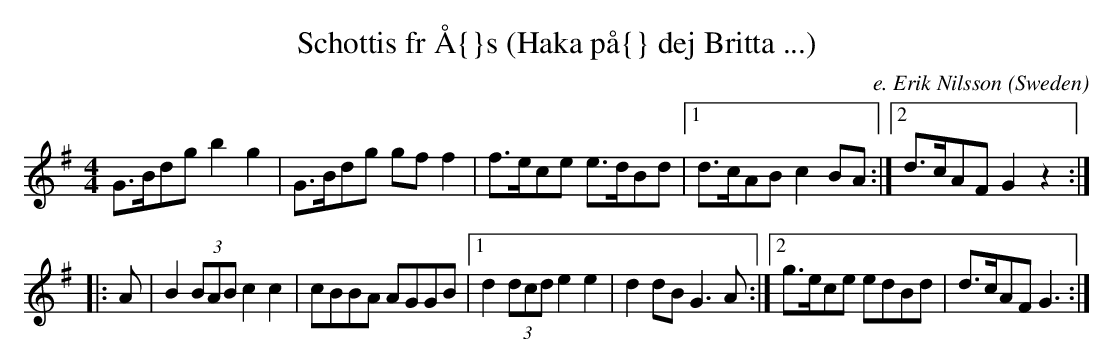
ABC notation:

X:1
T:Schottis fr \AA{}s (Haka p\aa{} dej Britta ...)
O:Sweden
M:4/4
C:e. Erik Nilsson
K:G
G>Bdg b2g2 | G>Bdg gff2 |\
f>ece e>dBd |1 d>cAB c2BA :|2 d>cAF G2z2 :|*
|:A|\
B2(3BAB c2c2 | cBBA AGGB |1 \
d2 (3dcd e2e2 | d2dB G3A :|2 \
g>ece edBd | d>cAF G3 :|**
